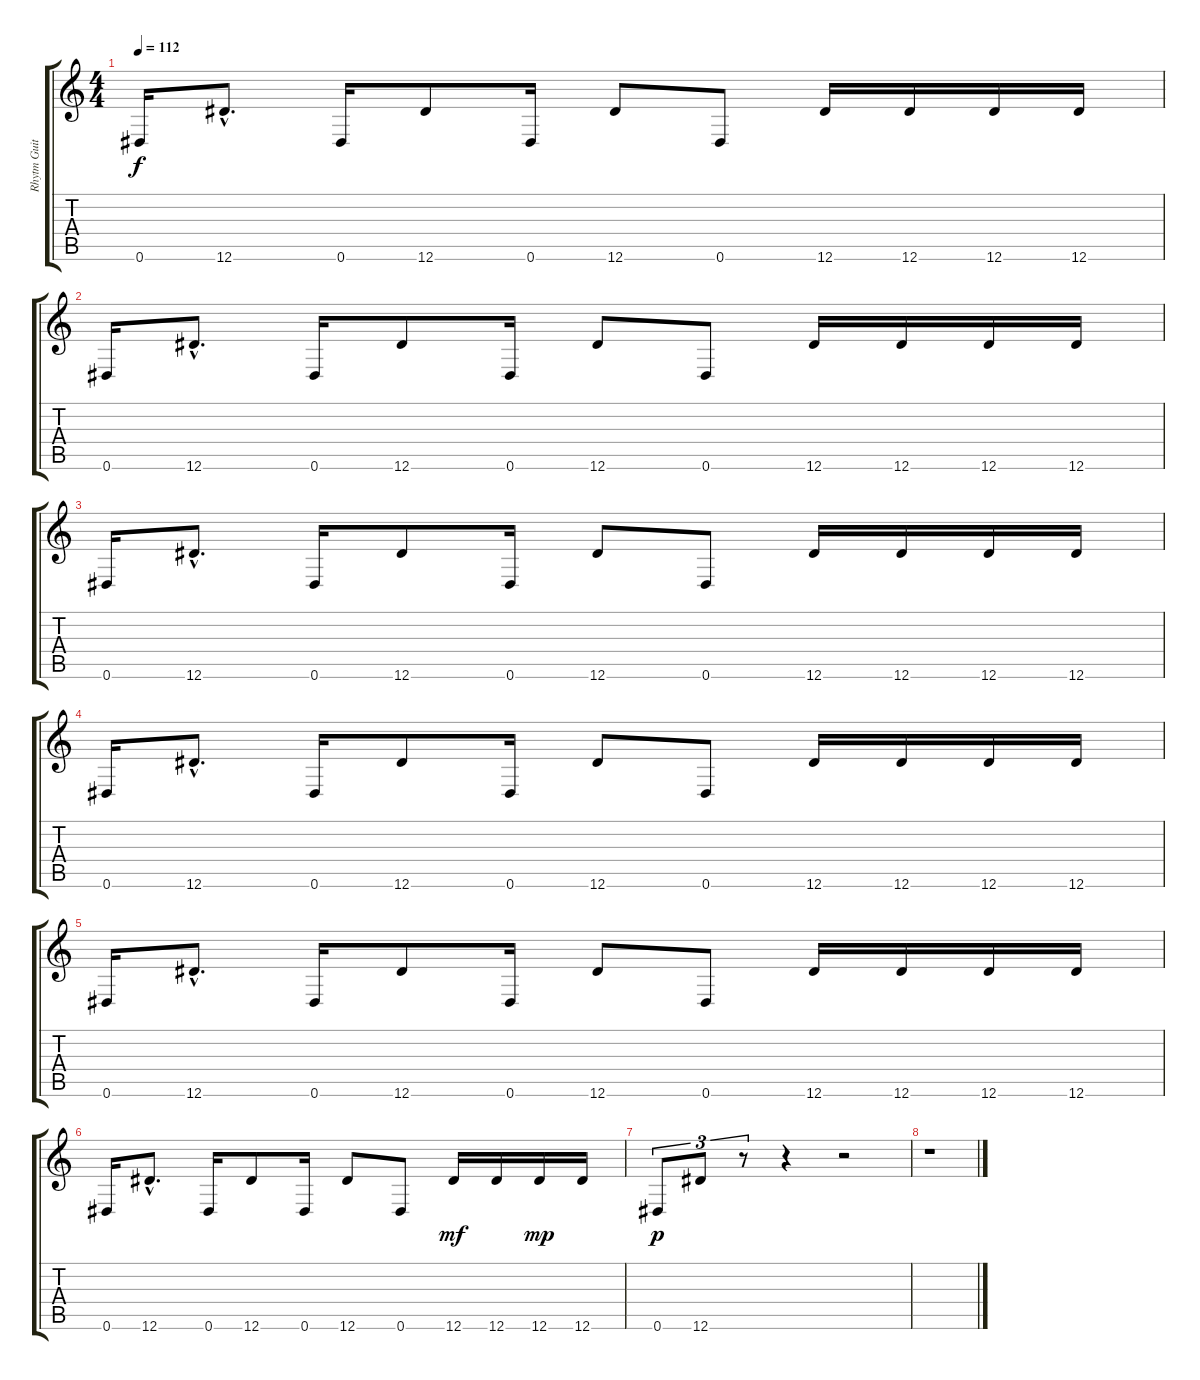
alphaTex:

\track ("Rhytm Guitar" "Rhytm Guit") {instrument distortionguitar}
\staff {score tabs}
\tuning (Eb4 Bb3 Gb3 Db3 Ab2 Eb2) {hide}
\ts (4 4)
\tempo 112
\clef g2
\ks c
0.6.16{dy f} 12.6{hac}.8{d} 0.6.16 12.6.8 0.6.16 12.6.8 0.6.8 12.6.16 12.6.16 12.6.16 12.6.16 |
0.6.16 12.6{hac}.8{d} 0.6.16 12.6.8 0.6.16 12.6.8 0.6.8 12.6.16 12.6.16 12.6.16 12.6.16 |
0.6.16{volume 16 instrument electricguitarclean} 12.6{hac}.8{d} 0.6.16 12.6.8 0.6.16 12.6.8 0.6.8 12.6.16 12.6.16 12.6.16 12.6.16 |
0.6.16 12.6{hac}.8{d} 0.6.16 12.6.8 0.6.16 12.6.8 0.6.8 12.6.16 12.6.16 12.6.16 12.6.16 |
0.6.16 12.6{hac}.8{d} 0.6.16 12.6.8 0.6.16 12.6.8 0.6.8 12.6.16 12.6.16 12.6.16 12.6.16 |
0.6.16 12.6{hac}.8{d} 0.6.16 12.6.8 0.6.16 12.6.8 0.6.8 12.6.16{dy mf} 12.6.16 12.6.16{dy mp} 12.6.16 |
0.6.8{tu (3 2) dy p} 12.6.8{tu (3 2)} r.8{tu (3 2)} r.4 r.2 |
r.1
